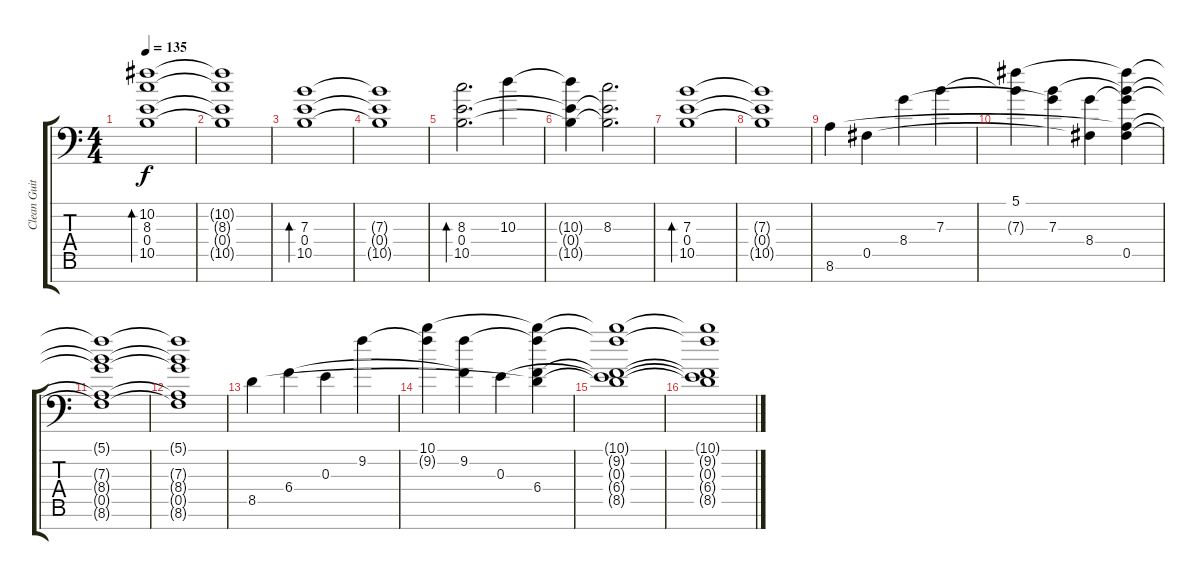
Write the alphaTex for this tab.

\track ("Clean Guitar" "Clean Guit") {instrument electricguitarjazz}
\staff {score tabs}
\tuning (Db4 Ab3 E3 B2 Gb2 Db2 Ab1) {hide}
\ts (4 4)
\tempo 135
\clef f4
\ks c
(10.2 8.3 0.4 10.5).1{bd 480 dy f} |
(10.2{t} 8.3{t} 0.4{t} 10.5{t}).1 |
(7.3 0.4 10.5).1{bd 480} |
(7.3{t} 0.4{t} 10.5{t}).1 |
(8.3 0.4 10.5).2{d bd 480} 10.3.4 |
(10.3{t} 0.4{t} 10.5{t}).4 (8.3 0.4{t} 10.5{t}).2{d} |
(7.3 0.4 10.5).1{bd 480} |
(7.3{t} 0.4{t} 10.5{t}).1 |
8.6.4 0.5.4 8.4.4 7.3.4 |
(5.1 7.3{t}).4 (7.3 8.4{t}).4 (8.4 0.5{t}).4 (5.1{t} 7.3{t} 8.4{t} 0.5 8.6{t}).4 |
(5.1{t} 7.3{t} 8.4{t} 0.5{t} 8.6{t}).1 |
(5.1{t} 7.3{t} 8.4{t} 0.5{t} 8.6{t}).1 |
8.5.4 6.4.4 0.3.4 9.2.4 |
(10.1 9.2{t}).4 (9.2 6.4{t}).4 0.3.4 (10.1{t} 9.2{t} 6.4 8.5{t}).4 |
(10.1{t} 9.2{t} 0.3{t} 6.4{t} 8.5{t}).1 |
(10.1{t} 9.2{t} 0.3{t} 6.4{t} 8.5{t}).1
